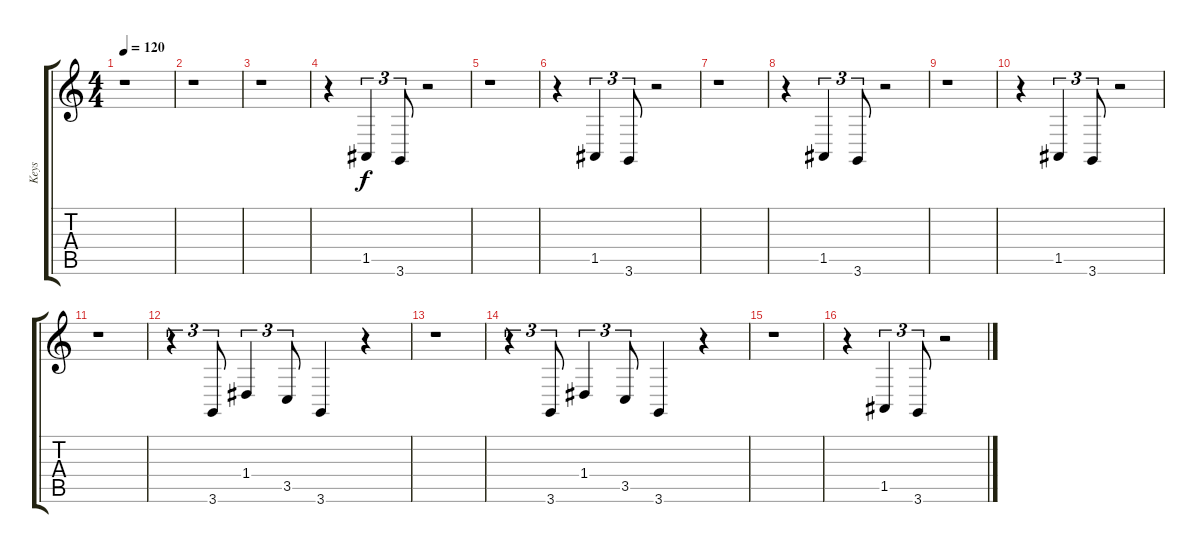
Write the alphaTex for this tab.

\track ("Keys" "Keys") {instrument lead2sawtooth}
\staff {score tabs}
\tuning (E4 B3 G3 D3 A2 E2) {hide}
\ts (4 4)
\tempo 120
\clef g2
\ks c
r.1{dy f} |
r.1 |
r.1 |
r.4 1.5.4{tu (3 2)} 3.6.8{tu (3 2)} r.2 |
r.1 |
r.4 1.5.4{tu (3 2)} 3.6.8{tu (3 2)} r.2 |
r.1 |
r.4 1.5.4{tu (3 2)} 3.6.8{tu (3 2)} r.2 |
r.1 |
r.4 1.5.4{tu (3 2)} 3.6.8{tu (3 2)} r.2 |
r.1 |
r.4{tu (3 2)} 3.6.8{tu (3 2)} 1.4.4{tu (3 2)} 3.5.8{tu (3 2)} 3.6.4 r.4 |
r.1 |
r.4{tu (3 2)} 3.6.8{tu (3 2)} 1.4.4{tu (3 2)} 3.5.8{tu (3 2)} 3.6.4 r.4 |
r.1 |
r.4 1.5.4{tu (3 2)} 3.6.8{tu (3 2)} r.2
